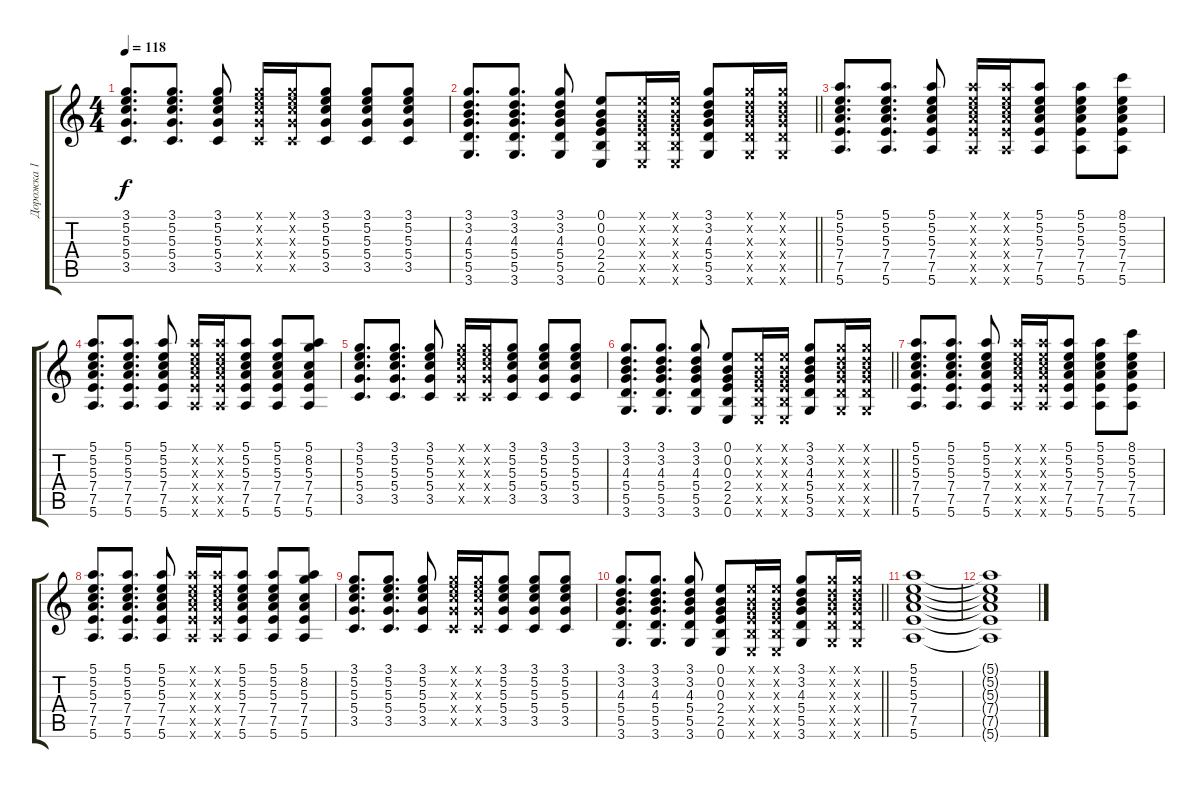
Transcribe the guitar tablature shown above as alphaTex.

\track ("Дорожка 1" "Дорожка 1") {instrument acousticguitarsteel}
\staff {score tabs}
\tuning (E4 B3 G3 D3 A2 E2) {hide}
\ts (4 4)
\tempo 118
\clef g2
\ks c
(3.1 5.2 5.3 5.4 3.5).8{d dy f} (3.1 5.2 5.3 5.4 3.5).8{d} (3.1 5.2 5.3 5.4 3.5).8 (3.1{x} 5.2{x} 5.3{x} 5.4{x} 3.5{x}).16 (3.1{x} 5.2{x} 5.3{x} 5.4{x} 3.5{x}).16 (3.1 5.2 5.3 5.4 3.5).8 (3.1 5.2 5.3 5.4 3.5).8 (3.1 5.2 5.3 5.4 3.5).8 |
\barLineRight lightlight
(3.1 3.2 4.3 5.4 5.5 3.6).8{d} (3.1 3.2 4.3 5.4 5.5 3.6).8{d} (3.1 3.2 4.3 5.4 5.5 3.6).8 (0.1 0.2 0.3 2.4 2.5 0.6).8 (0.1{x} 0.2{x} 0.3{x} 2.4{x} 2.5{x} 0.6{x}).16 (0.1{x} 0.2{x} 0.3{x} 2.4{x} 2.5{x} 0.6{x}).16 (3.1 3.2 4.3 5.4 5.5 3.6).8 (3.1{x} 3.2{x} 4.3{x} 5.4{x} 5.5{x} 3.6{x}).16 (3.1{x} 3.2{x} 4.3{x} 5.4{x} 5.5{x} 3.6{x}).16 |
(5.1 5.2 5.3 7.4 7.5 5.6).8{d} (5.1 5.2 5.3 7.4 7.5 5.6).8{d} (5.1 5.2 5.3 7.4 7.5 5.6).8 (5.1{x} 5.2{x} 5.3{x} 7.4{x} 7.5{x} 5.6{x}).16 (5.1{x} 5.2{x} 5.3{x} 7.4{x} 7.5{x} 5.6{x}).16 (5.1 5.2 5.3 7.4 7.5 5.6).8 (5.1 5.2 5.3 7.4 7.5 5.6).8 (8.1 5.2 5.3 7.4 7.5 5.6).8 |
(5.1 5.2 5.3 7.4 7.5 5.6).8{d} (5.1 5.2 5.3 7.4 7.5 5.6).8{d} (5.1 5.2 5.3 7.4 7.5 5.6).8 (5.1{x} 5.2{x} 5.3{x} 7.4{x} 7.5{x} 5.6{x}).16 (5.1{x} 5.2{x} 5.3{x} 7.4{x} 7.5{x} 5.6{x}).16 (5.1 5.2 5.3 7.4 7.5 5.6).8 (5.1 5.2 5.3 7.4 7.5 5.6).8 (5.1 8.2 5.3 7.4 7.5 5.6).8 |
(3.1 5.2 5.3 5.4 3.5).8{d} (3.1 5.2 5.3 5.4 3.5).8{d} (3.1 5.2 5.3 5.4 3.5).8 (3.1{x} 5.2{x} 5.3{x} 5.4{x} 3.5{x}).16 (3.1{x} 5.2{x} 5.3{x} 5.4{x} 3.5{x}).16 (3.1 5.2 5.3 5.4 3.5).8 (3.1 5.2 5.3 5.4 3.5).8 (3.1 5.2 5.3 5.4 3.5).8 |
\barLineRight lightlight
(3.1 3.2 4.3 5.4 5.5 3.6).8{d} (3.1 3.2 4.3 5.4 5.5 3.6).8{d} (3.1 3.2 4.3 5.4 5.5 3.6).8 (0.1 0.2 0.3 2.4 2.5 0.6).8 (0.1{x} 0.2{x} 0.3{x} 2.4{x} 2.5{x} 0.6{x}).16 (0.1{x} 0.2{x} 0.3{x} 2.4{x} 2.5{x} 0.6{x}).16 (3.1 3.2 4.3 5.4 5.5 3.6).8 (3.1{x} 3.2{x} 4.3{x} 5.4{x} 5.5{x} 3.6{x}).16 (3.1{x} 3.2{x} 4.3{x} 5.4{x} 5.5{x} 3.6{x}).16 |
(5.1 5.2 5.3 7.4 7.5 5.6).8{d} (5.1 5.2 5.3 7.4 7.5 5.6).8{d} (5.1 5.2 5.3 7.4 7.5 5.6).8 (5.1{x} 5.2{x} 5.3{x} 7.4{x} 7.5{x} 5.6{x}).16 (5.1{x} 5.2{x} 5.3{x} 7.4{x} 7.5{x} 5.6{x}).16 (5.1 5.2 5.3 7.4 7.5 5.6).8 (5.1 5.2 5.3 7.4 7.5 5.6).8 (8.1 5.2 5.3 7.4 7.5 5.6).8 |
(5.1 5.2 5.3 7.4 7.5 5.6).8{d} (5.1 5.2 5.3 7.4 7.5 5.6).8{d} (5.1 5.2 5.3 7.4 7.5 5.6).8 (5.1{x} 5.2{x} 5.3{x} 7.4{x} 7.5{x} 5.6{x}).16 (5.1{x} 5.2{x} 5.3{x} 7.4{x} 7.5{x} 5.6{x}).16 (5.1 5.2 5.3 7.4 7.5 5.6).8 (5.1 5.2 5.3 7.4 7.5 5.6).8 (5.1 8.2 5.3 7.4 7.5 5.6).8 |
(3.1 5.2 5.3 5.4 3.5).8{d} (3.1 5.2 5.3 5.4 3.5).8{d} (3.1 5.2 5.3 5.4 3.5).8 (3.1{x} 5.2{x} 5.3{x} 5.4{x} 3.5{x}).16 (3.1{x} 5.2{x} 5.3{x} 5.4{x} 3.5{x}).16 (3.1 5.2 5.3 5.4 3.5).8 (3.1 5.2 5.3 5.4 3.5).8 (3.1 5.2 5.3 5.4 3.5).8 |
\barLineRight lightlight
(3.1 3.2 4.3 5.4 5.5 3.6).8{d} (3.1 3.2 4.3 5.4 5.5 3.6).8{d} (3.1 3.2 4.3 5.4 5.5 3.6).8 (0.1 0.2 0.3 2.4 2.5 0.6).8 (0.1{x} 0.2{x} 0.3{x} 2.4{x} 2.5{x} 0.6{x}).16 (0.1{x} 0.2{x} 0.3{x} 2.4{x} 2.5{x} 0.6{x}).16 (3.1 3.2 4.3 5.4 5.5 3.6).8 (3.1{x} 3.2{x} 4.3{x} 5.4{x} 5.5{x} 3.6{x}).16 (3.1{x} 3.2{x} 4.3{x} 5.4{x} 5.5{x} 3.6{x}).16 |
(5.1 5.2 5.3 7.4 7.5 5.6).1 |
(5.1{t} 5.2{t} 5.3{t} 7.4{t} 7.5{t} 5.6{t}).1
